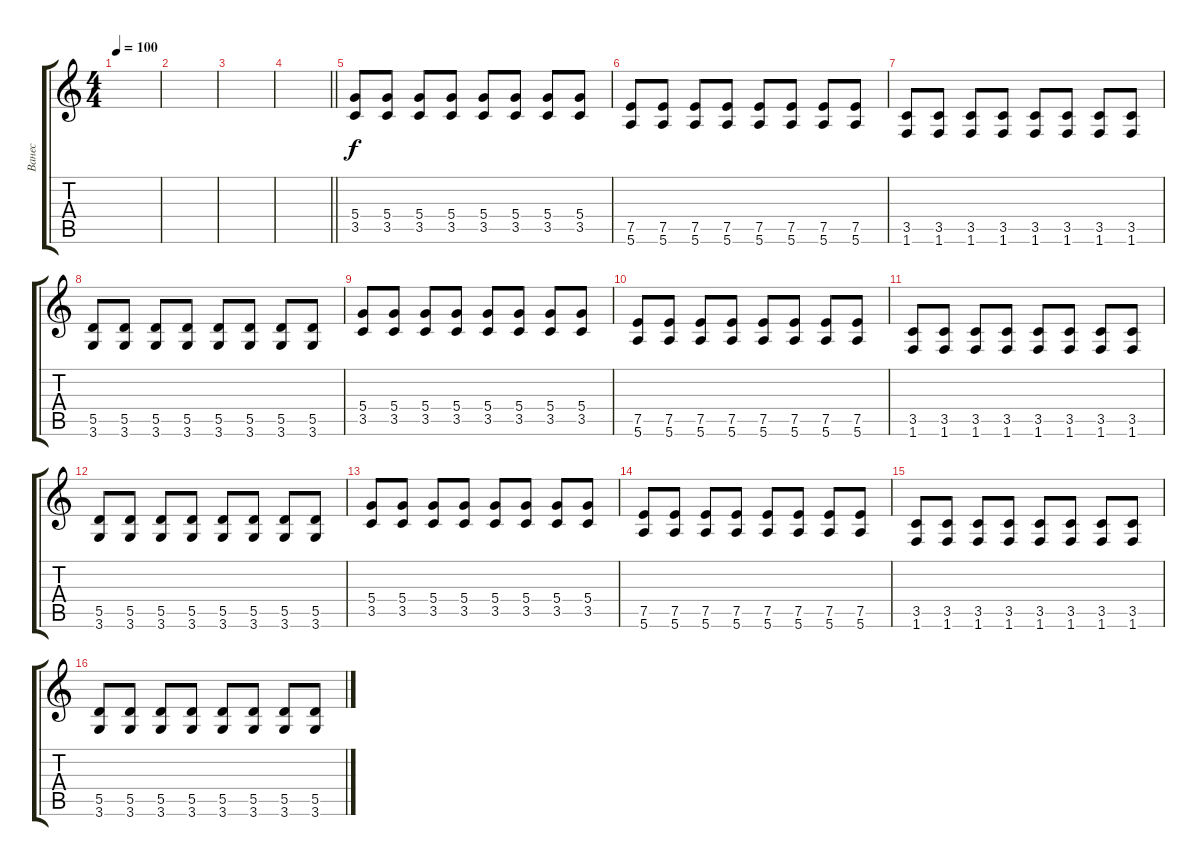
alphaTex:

\track ("Ванес" "Ванес") {instrument distortionguitar}
\staff {score tabs}
\tuning (E4 B3 G3 D3 A2 E2) {hide}
\ts (4 4)
\tempo 100
\clef g2
\ks c
|
|
|
\barLineRight lightlight
|
(5.4 3.5).8 (5.4 3.5).8 (5.4 3.5).8 (5.4 3.5).8 (5.4 3.5).8 (5.4 3.5).8 (5.4 3.5).8 (5.4 3.5).8 |
(7.5 5.6).8 (7.5 5.6).8 (7.5 5.6).8 (7.5 5.6).8 (7.5 5.6).8 (7.5 5.6).8 (7.5 5.6).8 (7.5 5.6).8 |
(3.5 1.6).8 (3.5 1.6).8 (3.5 1.6).8 (3.5 1.6).8 (3.5 1.6).8 (3.5 1.6).8 (3.5 1.6).8 (3.5 1.6).8 |
(5.5 3.6).8 (5.5 3.6).8 (5.5 3.6).8 (5.5 3.6).8 (5.5 3.6).8 (5.5 3.6).8 (5.5 3.6).8 (5.5 3.6).8 |
(5.4 3.5).8 (5.4 3.5).8 (5.4 3.5).8 (5.4 3.5).8 (5.4 3.5).8 (5.4 3.5).8 (5.4 3.5).8 (5.4 3.5).8 |
(7.5 5.6).8 (7.5 5.6).8 (7.5 5.6).8 (7.5 5.6).8 (7.5 5.6).8 (7.5 5.6).8 (7.5 5.6).8 (7.5 5.6).8 |
(3.5 1.6).8 (3.5 1.6).8 (3.5 1.6).8 (3.5 1.6).8 (3.5 1.6).8 (3.5 1.6).8 (3.5 1.6).8 (3.5 1.6).8 |
(5.5 3.6).8 (5.5 3.6).8 (5.5 3.6).8 (5.5 3.6).8 (5.5 3.6).8 (5.5 3.6).8 (5.5 3.6).8 (5.5 3.6).8 |
(5.4 3.5).8 (5.4 3.5).8 (5.4 3.5).8 (5.4 3.5).8 (5.4 3.5).8 (5.4 3.5).8 (5.4 3.5).8 (5.4 3.5).8 |
(7.5 5.6).8 (7.5 5.6).8 (7.5 5.6).8 (7.5 5.6).8 (7.5 5.6).8 (7.5 5.6).8 (7.5 5.6).8 (7.5 5.6).8 |
(3.5 1.6).8 (3.5 1.6).8 (3.5 1.6).8 (3.5 1.6).8 (3.5 1.6).8 (3.5 1.6).8 (3.5 1.6).8 (3.5 1.6).8 |
(5.5 3.6).8 (5.5 3.6).8 (5.5 3.6).8 (5.5 3.6).8 (5.5 3.6).8 (5.5 3.6).8 (5.5 3.6).8 (5.5 3.6).8
